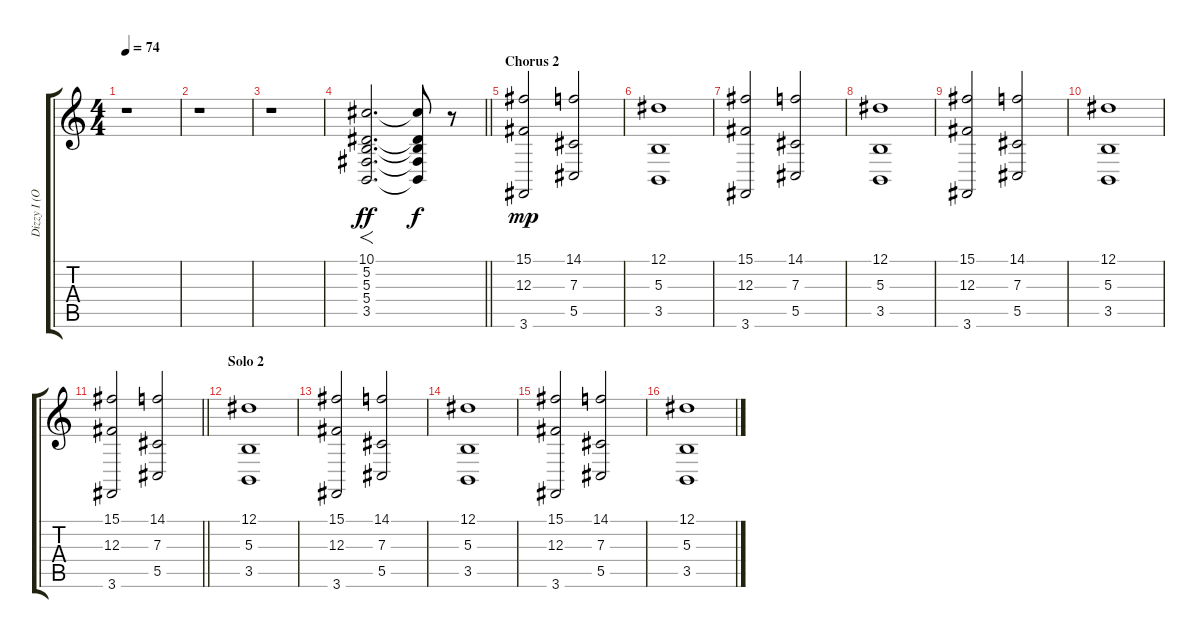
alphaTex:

\track ("Dizzy I (Organ)" "Dizzy I (O") {instrument synthstrings1}
\staff {score tabs}
\tuning (Eb4 Bb3 Gb3 Db3 Ab2 Eb2) {hide}
\ts (4 4)
\tempo 74
\clef g2
\ks c
r.1{dy f} |
r.1 |
r.1 |
\barLineRight lightlight
(10.1 5.2 5.3 5.4 3.5).2{f d dy ff} (10.1{t} 5.2{t} 5.3{t} 5.4{t} 3.5{t}).8{dy f} r.8 |
\section ("" "Chorus 2")
(15.1 12.3 3.6).2{dy mp} (14.1 7.3 5.5).2 |
(12.1 5.3 3.5).1 |
(15.1 12.3 3.6).2 (14.1 7.3 5.5).2 |
(12.1 5.3 3.5).1 |
(15.1 12.3 3.6).2 (14.1 7.3 5.5).2 |
(12.1 5.3 3.5).1 |
\barLineRight lightlight
(15.1 12.3 3.6).2 (14.1 7.3 5.5).2 |
\section ("" "Solo 2")
(12.1 5.3 3.5).1 |
(15.1 12.3 3.6).2 (14.1 7.3 5.5).2 |
(12.1 5.3 3.5).1 |
(15.1 12.3 3.6).2 (14.1 7.3 5.5).2 |
(12.1 5.3 3.5).1
